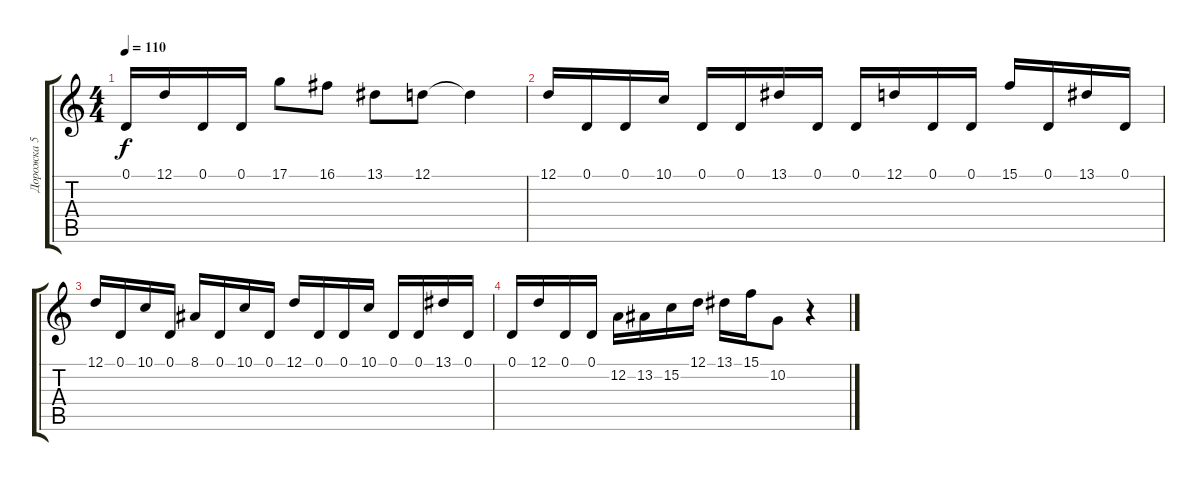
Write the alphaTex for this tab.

\track ("Дорожка 5" "Дорожка 5") {instrument choiraahs}
\staff {score tabs}
\tuning (D4 A3 F3 C3 G2 D2) {hide}
\ts (4 4)
\tempo 110
\clef g2
\ks c
0.1.16{dy f} 12.1.16 0.1.16 0.1.16 17.1.8 16.1.8 13.1.8 12.1.8 12.1{t}.4 |
12.1.16 0.1.16 0.1.16 10.1.16 0.1.16 0.1.16 13.1.16 0.1.16 0.1.16 12.1.16 0.1.16 0.1.16 15.1.16 0.1.16 13.1.16 0.1.16 |
12.1.16 0.1.16 10.1.16 0.1.16 8.1.16 0.1.16 10.1.16 0.1.16 12.1.16 0.1.16 0.1.16 10.1.16 0.1.16 0.1.16 13.1.16 0.1.16 |
0.1.16 12.1.16 0.1.16 0.1.16 12.2.16 13.2.16 15.2.16 12.1.16 13.1.16 15.1.16 10.2.8 r.4
